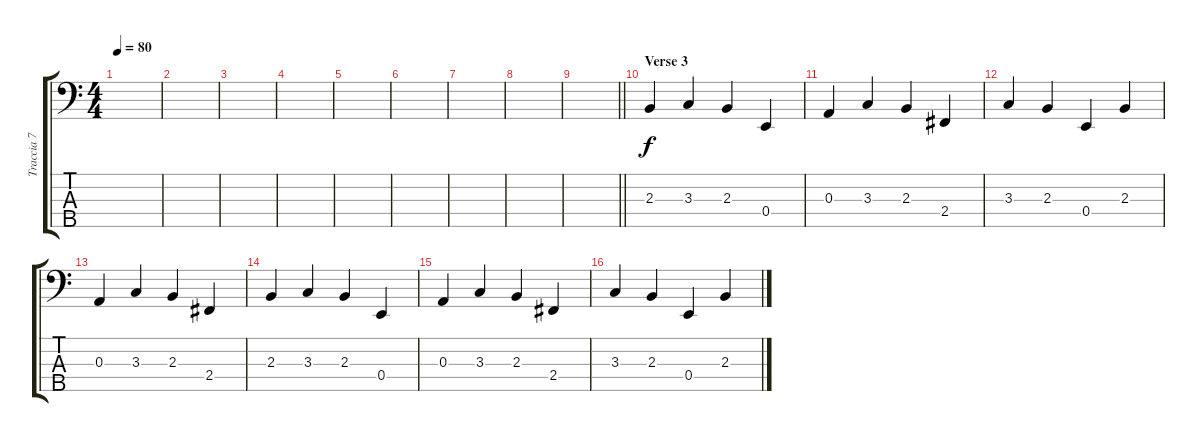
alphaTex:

\track ("Traccia 7" "Traccia 7") {instrument electricbassfinger}
\staff {score tabs}
\tuning (G2 D2 A1 E1 B0) {hide}
\ts (4 4)
\tempo 80
\clef f4
\ks c
|
|
|
|
|
|
|
|
\barLineRight lightlight
|
\section ("" "Verse 3")
2.3.4 3.3.4 2.3.4 0.4.4 |
0.3.4 3.3.4 2.3.4 2.4.4 |
3.3.4 2.3.4 0.4.4 2.3.4 |
0.3.4 3.3.4 2.3.4 2.4.4 |
2.3.4 3.3.4 2.3.4 0.4.4 |
0.3.4 3.3.4 2.3.4 2.4.4 |
3.3.4 2.3.4 0.4.4 2.3.4
